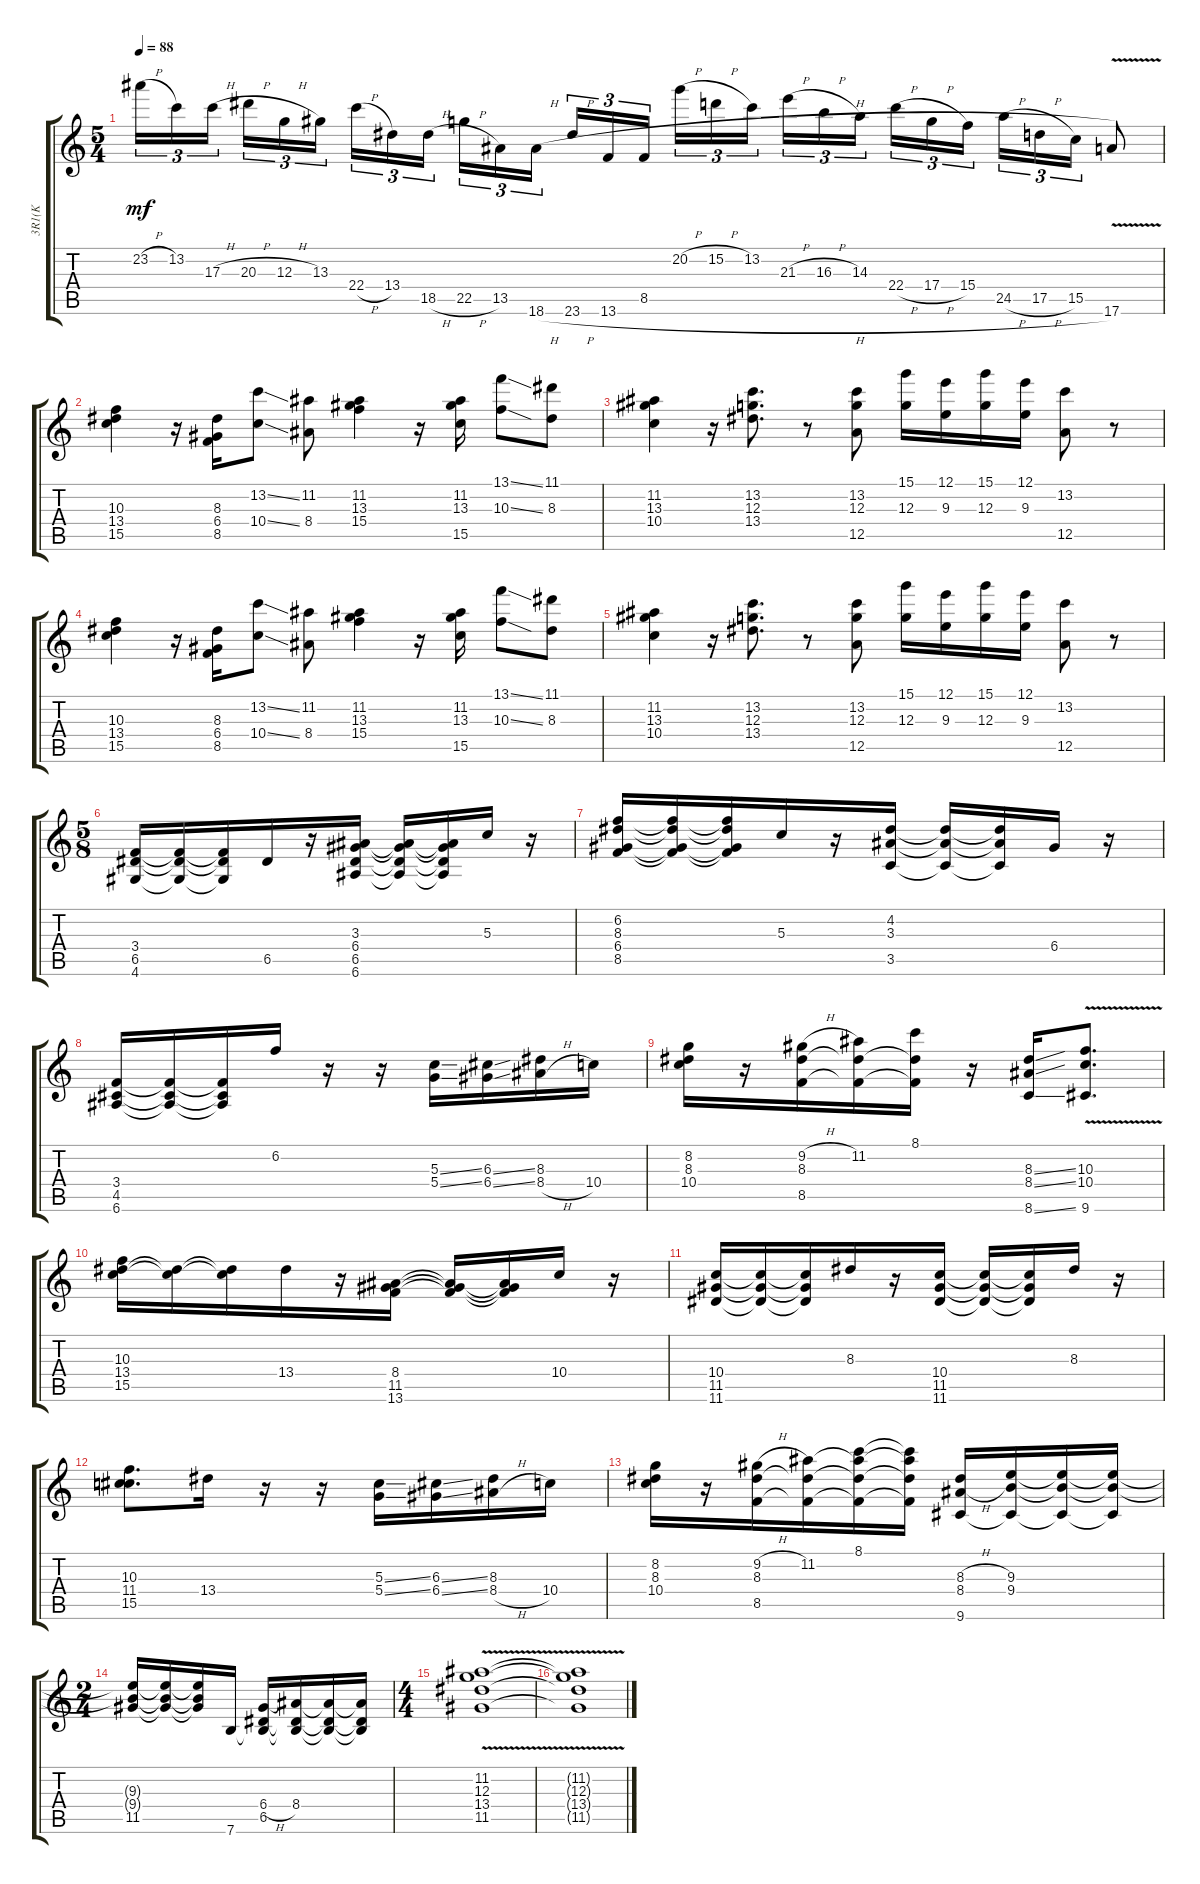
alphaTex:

\track ("3R1(K" "3R1(K") {instrument electricguitarclean}
\staff {score tabs}
\tuning (E4 B3 G3 D3 A2 E2) {hide}
\ts (5 4)
\tempo 88
\clef g2
\ks c
23.2{h}.16{tu (3 2) dy mf} 13.2.16{tu (3 2)} 17.3{h}.16{tu (3 2)} 20.3{h}.16{tu (3 2)} 12.3{h}.16{tu (3 2)} 13.3.16{tu (3 2)} 22.4{h}.16{tu (3 2)} 13.4.16{tu (3 2)} 18.5{h}.16{tu (3 2)} 22.5{h}.16{tu (3 2)} 13.5.16{tu (3 2)} 18.6{h}.16{tu (3 2)} 23.6{h}.16{tu (3 2)} 13.6{h}.16{tu (3 2)} 8.5.16{tu (3 2)} 20.2{h}.16{tu (3 2)} 15.2{h}.16{tu (3 2)} 13.2.16{tu (3 2)} 21.3{h}.16{tu (3 2)} 16.3{h}.16{tu (3 2)} 14.3.16{tu (3 2)} 22.4{h}.16{tu (3 2)} 17.4{h}.16{tu (3 2)} 15.4.16{tu (3 2)} 24.5{h}.16{tu (3 2)} 17.5{h}.16{tu (3 2)} 15.5.16{tu (3 2)} 17.6{v}.8 |
(10.3 13.4 15.5).4 r.16 (8.3 6.4 8.5).16 (13.2{ss} 10.4{ss}).8 (11.2 8.4).8 (11.2 13.3 15.4).4 r.16 (11.2 13.3 15.5).16 (13.1{ss} 10.3{ss}).8 (11.1 8.3).8 |
(11.2 13.3 10.4).4 r.16 (13.2 12.3 13.4).8{d} r.8 (13.2 12.3 12.5).8 (15.1 12.3).16 (12.1 9.3).16 (15.1 12.3).16 (12.1 9.3).16 (13.2 12.5).8 r.8 |
(10.3 13.4 15.5).4 r.16 (8.3 6.4 8.5).16 (13.2{ss} 10.4{ss}).8 (11.2 8.4).8 (11.2 13.3 15.4).4 r.16 (11.2 13.3 15.5).16 (13.1{ss} 10.3{ss}).8 (11.1 8.3).8 |
(11.2 13.3 10.4).4 r.16 (13.2 12.3 13.4).8{d} r.8 (13.2 12.3 12.5).8 (15.1 12.3).16 (12.1 9.3).16 (15.1 12.3).16 (12.1 9.3).16 (13.2 12.5).8 r.8 |
\ts (5 8)
(3.4 6.5 4.6).16 (3.4{t} 6.5{t} 4.6{t}).16 (3.4{t} 6.5{t} 4.6{t}).16 6.5.16 r.16 (3.3 6.4 6.5 6.6).16 (3.3{t} 6.4{t} 6.5{t} 6.6{t}).16 (3.3{t} 6.4{t} 6.5{t} 6.6{t}).16 5.3.16 r.16 |
(6.2 8.3 6.4 8.5).16 (6.2{t} 8.3{t} 6.4{t} 8.5{t}).16 (6.2{t} 8.3{t} 6.4{t} 8.5{t}).16 5.3.16 r.16 (4.2 3.3 3.5).16 (4.2{t} 3.3{t} 3.5{t}).16 (4.2{t} 3.3{t} 3.5{t}).16 6.4.16 r.16 |
(3.4 4.5 6.6).16 (3.4{t} 4.5{t} 6.6{t}).16 (3.4{t} 4.5{t} 6.6{t}).16 6.2.16 r.16 r.16 (5.3{ss} 5.4{ss}).16 (6.3{ss} 6.4{ss}).16 (8.3 8.4{h}).16 10.4.16 |
(8.2 8.3 10.4).16 r.16 (9.2{h} 8.3 8.5).16 (11.2 8.3{t} 8.5{t}).16 (8.1 8.3{t} 8.5{t}).16 r.16 (8.3{ss} 8.4{ss} 8.6{ss}).16 (10.3{v} 10.4{v} 9.6).8{d} |
(10.3 13.4 15.5).16 (13.4{t} 15.5{t}).16 (13.4{t} 15.5{t}).16 13.4.16 r.16 (8.4 11.5 13.6).16 (8.4{t} 11.5{t} 13.6{t}).16 (8.4{t} 11.5{t} 13.6{t}).16 10.4.16 r.16 |
(10.4 11.5 11.6).16 (10.4{t} 11.5{t} 11.6{t}).16 (10.4{t} 11.5{t} 11.6{t}).16 8.3.16 r.16 (10.4 11.5 11.6).16 (10.4{t} 11.5{t} 11.6{t}).16 (10.4{t} 11.5{t} 11.6{t}).16 8.3.16 r.16 |
(10.3 11.4 15.5).8{d} 13.4.16 r.16 r.16 (5.3{ss} 5.4{ss}).16 (6.3{ss} 6.4{ss}).16 (8.3 8.4{h}).16 10.4.16 |
(8.2 8.3 10.4).16 r.16 (9.2{h} 8.3 8.5).16 (11.2 8.3{t} 8.5{t}).16 (8.1 11.2{t} 8.3{t} 8.5{t}).16 (8.1{t} 11.2{t} 8.3{t} 8.5{t}).16 (8.3{h} 8.4{h} 9.6).16 (9.3 9.4 9.6{t}).16 (9.3{t} 9.4{t} 9.6{t}).16 (9.3{t} 9.4{t} 9.6{t}).16 |
\ts (2 4)
(9.3{t} 9.4{t} 11.5).16 (9.3{t} 9.4{t} 11.5{t}).16 (9.3{t} 9.4{t} 11.5{t}).16 7.6.16 (6.4{h} 6.5 7.6{t}).16 (8.4 6.5{t} 7.6{t}).16 (8.4{t} 6.5{t} 7.6{t}).16 (8.4{t} 6.5{t} 7.6{t}).16 |
\ts (4 4)
(11.2{v} 12.3{v} 13.4{v} 11.5{v}).1 |
(11.2{v t} 12.3{v t} 13.4{v t} 11.5{v t}).1
